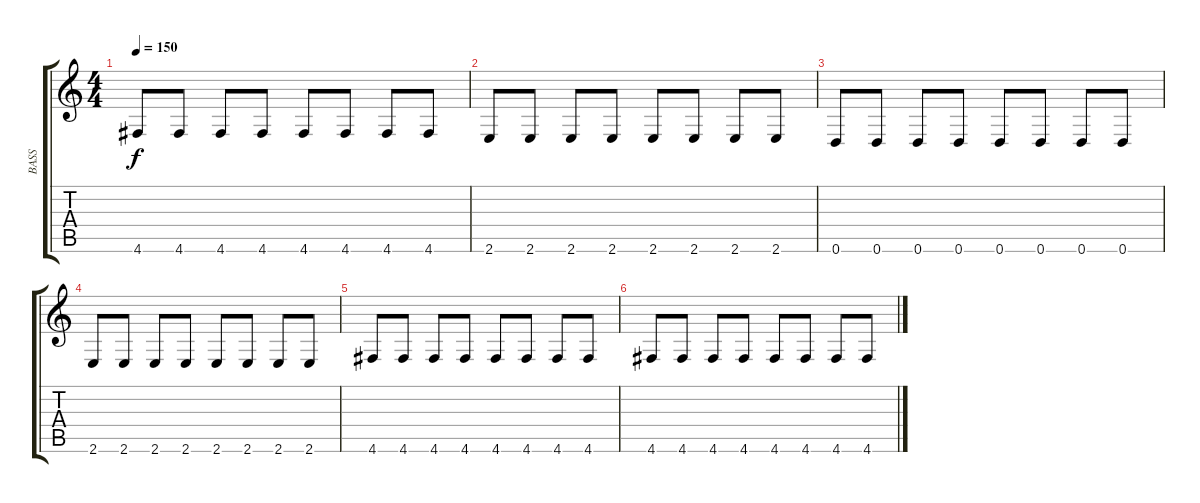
\track ("BASS" "BASS") {instrument electricbasspick}
\staff {score tabs}
\tuning (E4 B3 G3 D3 A2 D2) {hide}
\ts (4 4)
\tempo 150
\clef g2
\ks c
4.6.8{dy f} 4.6.8 4.6.8 4.6.8 4.6.8 4.6.8 4.6.8 4.6.8 |
2.6.8 2.6.8 2.6.8 2.6.8 2.6.8 2.6.8 2.6.8 2.6.8 |
0.6.8 0.6.8 0.6.8 0.6.8 0.6.8 0.6.8 0.6.8 0.6.8 |
2.6.8 2.6.8 2.6.8 2.6.8 2.6.8 2.6.8 2.6.8 2.6.8 |
4.6.8 4.6.8 4.6.8 4.6.8 4.6.8 4.6.8 4.6.8 4.6.8 |
4.6.8 4.6.8 4.6.8 4.6.8 4.6.8 4.6.8 4.6.8 4.6.8
